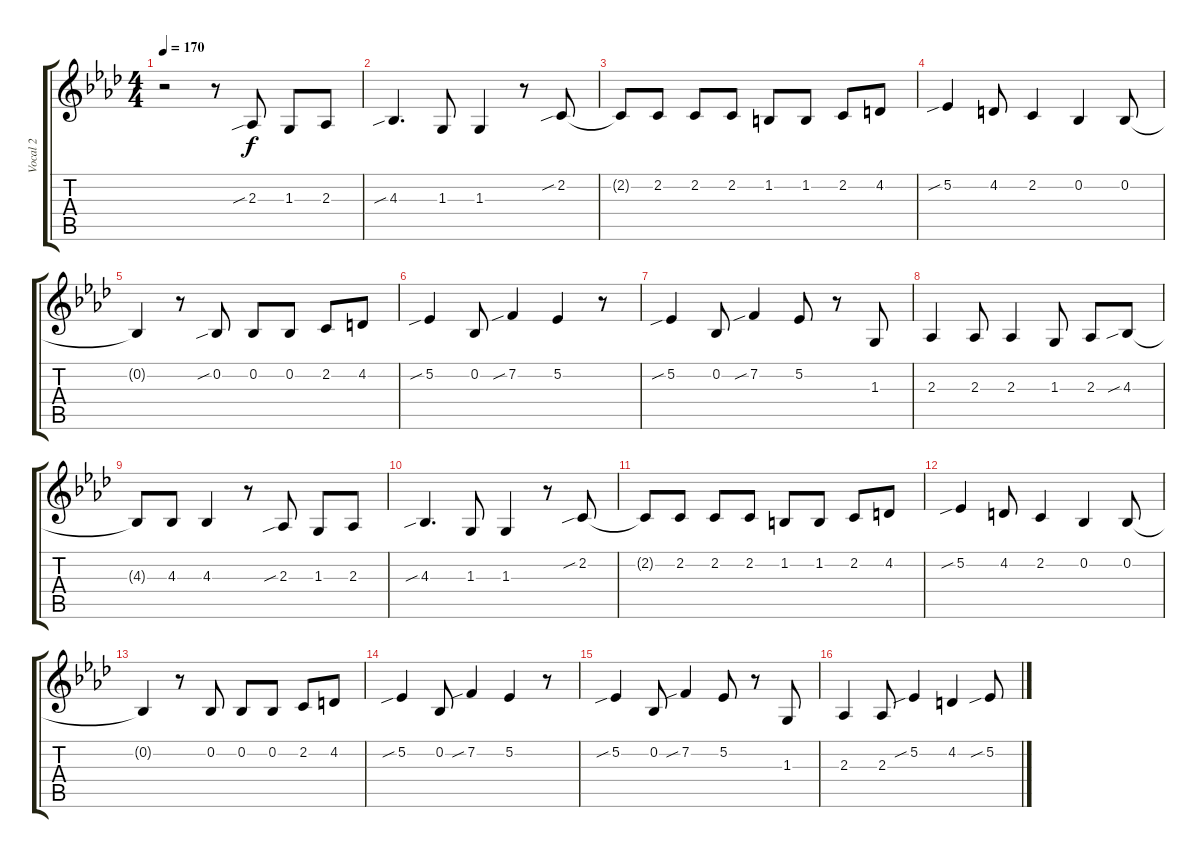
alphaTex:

\track ("Vocal 2" "Vocal 2") {instrument clarinet}
\staff {score tabs}
\tuning (Eb4 Bb3 Gb3 Db3 Ab2 Eb2) {hide}
\ts (4 4)
\tempo 170
\clef g2
\ks ab
r.2{dy f} r.8 2.3{sib}.8 1.3.8 2.3.8 |
4.3{sib}.4{d} 1.3.8 1.3.4 r.8 2.2{sib}.8 |
2.2{t}.8 2.2.8 2.2.8 2.2.8 1.2.8 1.2.8 2.2.8 4.2.8 |
5.2{sib}.4 4.2.8 2.2.4 0.2.4 0.2.8 |
0.2{t}.4 r.8 0.2{sib}.8 0.2.8 0.2.8 2.2.8 4.2.8 |
5.2{sib}.4 0.2.8 7.2{sib}.4 5.2.4 r.8 |
5.2{sib}.4 0.2.8 7.2{sib}.4 5.2.8 r.8 1.3.8 |
2.3.4 2.3.8 2.3.4 1.3.8 2.3.8 4.3{sib}.8 |
4.3{t}.8 4.3.8 4.3.4 r.8 2.3{sib}.8 1.3.8 2.3.8 |
4.3{sib}.4{d} 1.3.8 1.3.4 r.8 2.2{sib}.8 |
2.2{t}.8 2.2.8 2.2.8 2.2.8 1.2.8 1.2.8 2.2.8 4.2.8 |
5.2{sib}.4 4.2.8 2.2.4 0.2.4 0.2.8 |
0.2{t}.4 r.8 0.2.8 0.2.8 0.2.8 2.2.8 4.2.8 |
5.2{sib}.4 0.2.8 7.2{sib}.4 5.2.4 r.8 |
5.2{sib}.4 0.2.8 7.2{sib}.4 5.2.8 r.8 1.3.8 |
2.3.4 2.3.8 5.2{sib}.4 4.2.4 5.2{sib}.8
